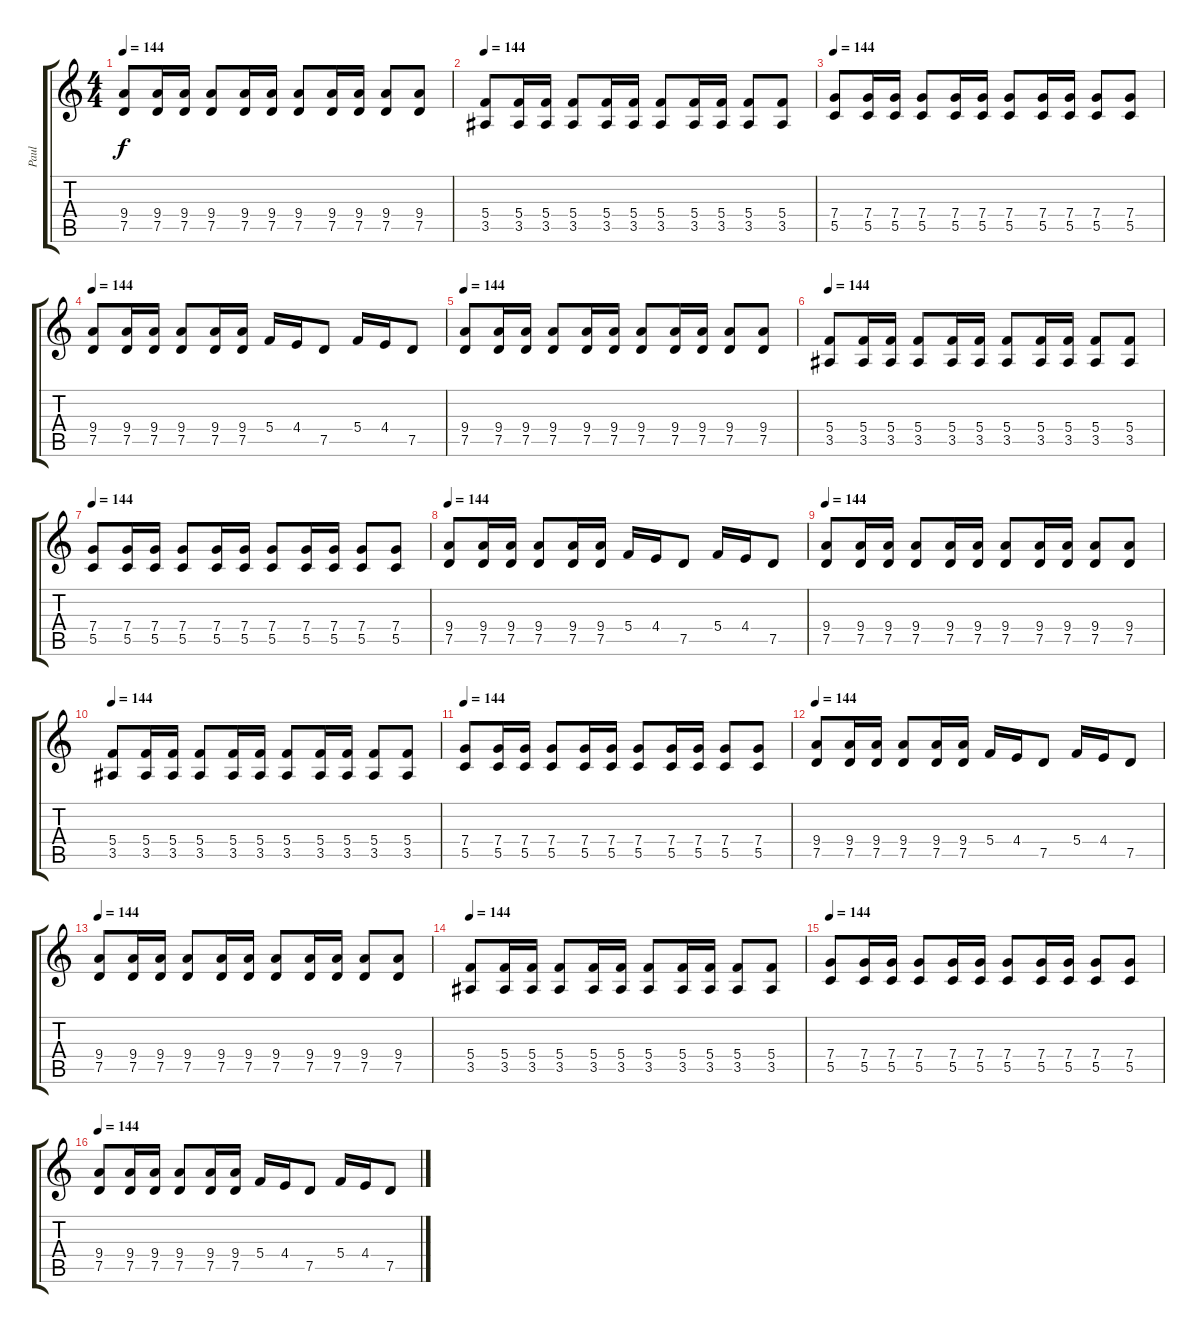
\track ("Paul" "Paul") {instrument distortionguitar}
\staff {score tabs}
\tuning (D4 A3 F3 C3 G2 D2) {hide}
\ts (4 4)
\tempo 144
\clef g2
\ks c
(9.4 7.5).8{dy f} (9.4 7.5).16 (9.4 7.5).16 (9.4 7.5).8 (9.4 7.5).16 (9.4 7.5).16 (9.4 7.5).8 (9.4 7.5).16 (9.4 7.5).16 (9.4 7.5).8 (9.4 7.5).8 |
\tempo 144
(5.4 3.5).8 (5.4 3.5).16 (5.4 3.5).16 (5.4 3.5).8 (5.4 3.5).16 (5.4 3.5).16 (5.4 3.5).8 (5.4 3.5).16 (5.4 3.5).16 (5.4 3.5).8 (5.4 3.5).8 |
\tempo 144
(7.4 5.5).8 (7.4 5.5).16 (7.4 5.5).16 (7.4 5.5).8 (7.4 5.5).16 (7.4 5.5).16 (7.4 5.5).8 (7.4 5.5).16 (7.4 5.5).16 (7.4 5.5).8 (7.4 5.5).8 |
\tempo 144
(9.4 7.5).8 (9.4 7.5).16 (9.4 7.5).16 (9.4 7.5).8 (9.4 7.5).16 (9.4 7.5).16 5.4.16 4.4.16 7.5.8 5.4.16 4.4.16 7.5.8 |
\tempo 144
(9.4 7.5).8 (9.4 7.5).16 (9.4 7.5).16 (9.4 7.5).8 (9.4 7.5).16 (9.4 7.5).16 (9.4 7.5).8 (9.4 7.5).16 (9.4 7.5).16 (9.4 7.5).8 (9.4 7.5).8 |
\tempo 144
(5.4 3.5).8 (5.4 3.5).16 (5.4 3.5).16 (5.4 3.5).8 (5.4 3.5).16 (5.4 3.5).16 (5.4 3.5).8 (5.4 3.5).16 (5.4 3.5).16 (5.4 3.5).8 (5.4 3.5).8 |
\tempo 144
(7.4 5.5).8 (7.4 5.5).16 (7.4 5.5).16 (7.4 5.5).8 (7.4 5.5).16 (7.4 5.5).16 (7.4 5.5).8 (7.4 5.5).16 (7.4 5.5).16 (7.4 5.5).8 (7.4 5.5).8 |
\tempo 144
(9.4 7.5).8 (9.4 7.5).16 (9.4 7.5).16 (9.4 7.5).8 (9.4 7.5).16 (9.4 7.5).16 5.4.16 4.4.16 7.5.8 5.4.16 4.4.16 7.5.8 |
\tempo 144
(9.4 7.5).8 (9.4 7.5).16 (9.4 7.5).16 (9.4 7.5).8 (9.4 7.5).16 (9.4 7.5).16 (9.4 7.5).8 (9.4 7.5).16 (9.4 7.5).16 (9.4 7.5).8 (9.4 7.5).8 |
\tempo 144
(5.4 3.5).8 (5.4 3.5).16 (5.4 3.5).16 (5.4 3.5).8 (5.4 3.5).16 (5.4 3.5).16 (5.4 3.5).8 (5.4 3.5).16 (5.4 3.5).16 (5.4 3.5).8 (5.4 3.5).8 |
\tempo 144
(7.4 5.5).8 (7.4 5.5).16 (7.4 5.5).16 (7.4 5.5).8 (7.4 5.5).16 (7.4 5.5).16 (7.4 5.5).8 (7.4 5.5).16 (7.4 5.5).16 (7.4 5.5).8 (7.4 5.5).8 |
\tempo 144
(9.4 7.5).8 (9.4 7.5).16 (9.4 7.5).16 (9.4 7.5).8 (9.4 7.5).16 (9.4 7.5).16 5.4.16 4.4.16 7.5.8 5.4.16 4.4.16 7.5.8 |
\tempo 144
(9.4 7.5).8 (9.4 7.5).16 (9.4 7.5).16 (9.4 7.5).8 (9.4 7.5).16 (9.4 7.5).16 (9.4 7.5).8 (9.4 7.5).16 (9.4 7.5).16 (9.4 7.5).8 (9.4 7.5).8 |
\tempo 144
(5.4 3.5).8 (5.4 3.5).16 (5.4 3.5).16 (5.4 3.5).8 (5.4 3.5).16 (5.4 3.5).16 (5.4 3.5).8 (5.4 3.5).16 (5.4 3.5).16 (5.4 3.5).8 (5.4 3.5).8 |
\tempo 144
(7.4 5.5).8 (7.4 5.5).16 (7.4 5.5).16 (7.4 5.5).8 (7.4 5.5).16 (7.4 5.5).16 (7.4 5.5).8 (7.4 5.5).16 (7.4 5.5).16 (7.4 5.5).8 (7.4 5.5).8 |
\tempo 144
(9.4 7.5).8 (9.4 7.5).16 (9.4 7.5).16 (9.4 7.5).8 (9.4 7.5).16 (9.4 7.5).16 5.4.16 4.4.16 7.5.8 5.4.16 4.4.16 7.5.8
